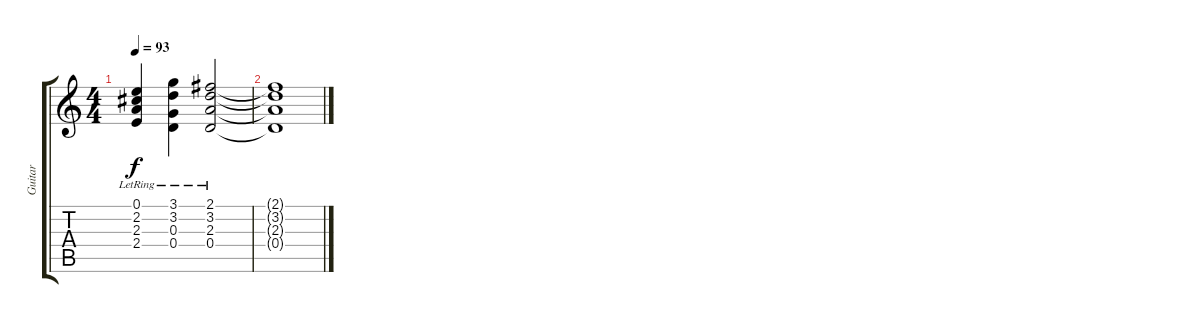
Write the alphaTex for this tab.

\track ("Guitar" "Guitar") {instrument acousticguitarnylon}
\staff {score tabs}
\tuning (E4 B3 G3 D3 A2 E2) {hide}
\ts (4 4)
\tempo 93
\clef g2
\ks c
(0.1{lr} 2.2{lr} 2.3{lr} 2.4{lr}).4{dy f} (3.1{lr} 3.2{lr} 0.3{lr} 0.4{lr}).4 (2.1{lr} 3.2{lr} 2.3{lr} 0.4{lr}).2 |
(2.1{t} 3.2{t} 2.3{t} 0.4{t}).1
